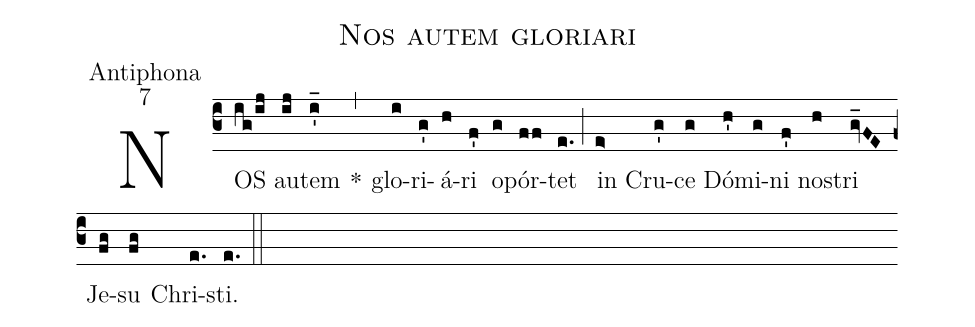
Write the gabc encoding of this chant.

name:Nos autem gloriari;
office-part:Antiphona;
mode:7;
%%
(c3) NOS(ig/ij) au(ij)tem(i'_) *(,) glo(i)ri(g')á(h)ri(f') o(g)pór(ff)tet(e.) (;) in(e>) Cru(g')ce(g) Dó(h')mi(g)ni(f') no(h)stri(gv_FE) Je(fg)su(fg) Chri(e.)sti.(e.) (::)
